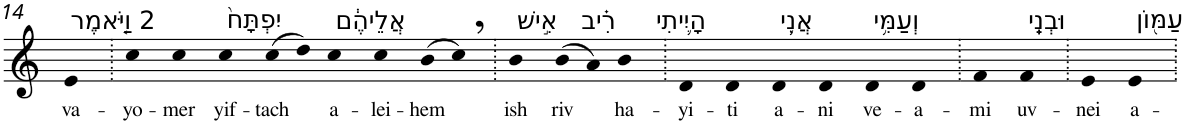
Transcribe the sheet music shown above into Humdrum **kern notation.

**kern	**text
*part1	*part1
*staff1	*staff1
*I"Piano	*
*I'Pno	*
!!LO:PB:g=z
*clefG2	*
*k[]	*
=14	=14
!LO:TX:a:t=2 וַיֹּ֤אמֶר	!
!	!LO:LY:b
4e	va-
=15.	=15.
!	!LO:LY:b
4cc	-yo-
!	!LO:LY:b
4cc	-mer
!LO:TX:a:t=יִפְתָּח֙	!
!	!LO:LY:b
4cc	yif-
!	!LO:LY:b
(>8cc	-tach
8dd)	.
!LO:TX:a:t=אֲלֵיהֶ֔ם	!
!	!LO:LY:b
4cc	a-
!	!LO:LY:b
4cc	-lei-
!	!LO:LY:b
(>8b	-hem
8cc,)	.
=16.	=16.
!LO:TX:a:t=אִ֣ישׁ	!
!	!LO:LY:b
4b	ish
!LO:TX:a:t=רִ֗יב	!
!	!LO:LY:b
(>8b	riv
8a)	.
!LO:TX:a:t=הָיִ֛יתִי	!
!	!LO:LY:b
4b	ha-
=17.	=17.
!	!LO:LY:b
4d	-yi-
!	!LO:LY:b
4d	-ti
!LO:TX:a:t=אֲנִ֛י	!
!	!LO:LY:b
4d	a-
!	!LO:LY:b
4d	-ni
!LO:TX:a:t=וְעַמִּ֥י	!
!	!LO:LY:b
4d	ve-
!	!LO:LY:b
4d	-a-
=18.	=18.
!	!LO:LY:b
4f	-mi
!LO:TX:a:t=וּבְנֵֽי	!
!	!LO:LY:b
4f	uv-
=19.	=19.
!	!LO:LY:b
4e	-nei
!LO:TX:a:t=עַמּ֖וֹן	!
!	!LO:LY:b
4e	a-
=.	=.
*-	*-
